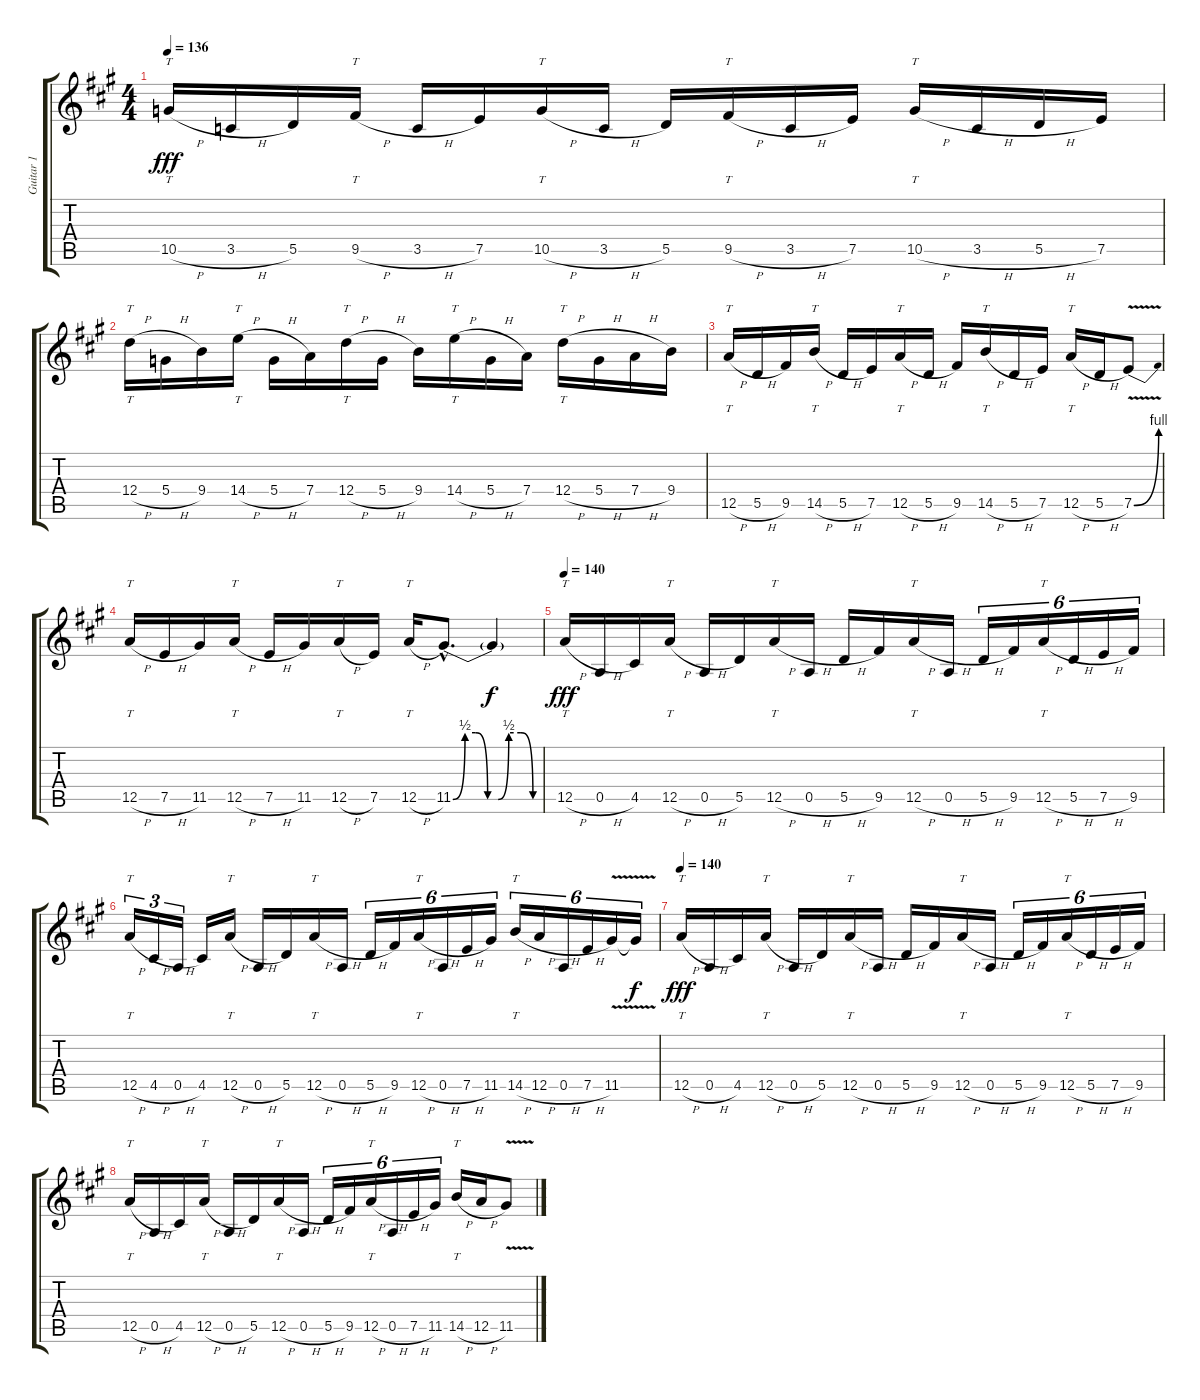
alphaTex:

\track ("Guitar 1" "Guitar 1") {instrument distortionguitar}
\staff {score tabs}
\tuning (E4 B3 G3 D3 A2 E2) {hide}
\ts (4 4)
\tempo 136
\clef g2
\ks a
10.5{h}.16{tt dy fff} 3.5{h}.16 5.5.16 9.5{h}.16{tt} 3.5{h}.16 7.5.16 10.5{h}.16{tt} 3.5{h}.16 5.5.16 9.5{h}.16{tt} 3.5{h}.16 7.5.16 10.5{h}.16{tt} 3.5{h}.16 5.5{h}.16 7.5.16 |
12.4{h}.16{tt} 5.4{h}.16 9.4.16 14.4{h}.16{tt} 5.4{h}.16 7.4.16 12.4{h}.16{tt} 5.4{h}.16 9.4.16 14.4{h}.16{tt} 5.4{h}.16 7.4.16 12.4{h}.16{tt} 5.4{h}.16 7.4{h}.16 9.4.16 |
12.5{h}.16{tt} 5.5{h}.16 9.5.16 14.5{h}.16{tt} 5.5{h}.16 7.5.16 12.5{h}.16{tt} 5.5{h}.16 9.5.16 14.5{h}.16{tt} 5.5{h}.16 7.5.16 12.5{h}.16{tt} 5.5{h}.16 7.5{be (bend 0 0 60 4) v}.8 |
12.5{h}.16{tt} 7.5{h}.16 11.5.16 12.5{h}.16{tt} 7.5{h}.16 11.5.16 12.5{h}.16{tt} 7.5.16 12.5{h}.16{tt} 11.5{be (custom 0 0 8 2 15 2 23 0 30 0 37 2 45 2 53 0 60 0) hac}.8{d} 11.5{t}.4{dy f} |
\tempo 140
12.5{h}.16{tt dy fff} 0.5{h}.16 4.5.16 12.5{h}.16{tt} 0.5{h}.16 5.5.16 12.5{h}.16{tt} 0.5{h}.16 5.5{h}.16 9.5.16 12.5{h}.16{tt} 0.5{h}.16 5.5{h}.16{tu (6 4)} 9.5.16{tu (6 4)} 12.5{h}.16{tt tu (6 4)} 5.5{h}.16{tu (6 4)} 7.5{h}.16{tu (6 4)} 9.5.16{tu (6 4)} |
12.5{h}.16{tt tu (3 2)} 4.5{h}.16{tu (3 2)} 0.5{h}.16{tu (3 2)} 4.5.16 12.5{h}.16{tt} 0.5{h}.16 5.5.16 12.5{h}.16{tt} 0.5{h}.16 5.5{h}.16{tu (6 4)} 9.5.16{tu (6 4)} 12.5{h}.16{tt tu (6 4)} 0.5{h}.16{tu (6 4)} 7.5{h}.16{tu (6 4)} 11.5.16{tu (6 4)} 14.5{h}.16{tt tu (6 4)} 12.5{h}.16{tu (6 4)} 0.5{h}.16{tu (6 4)} 7.5{h}.16{tu (6 4)} 11.5{v}.16{tu (6 4)} 11.5{t}.16{tu (6 4) dy f} |
\tempo 140
12.5{h}.16{tt dy fff} 0.5{h}.16 4.5.16 12.5{h}.16{tt} 0.5{h}.16 5.5.16 12.5{h}.16{tt} 0.5{h}.16 5.5{h}.16 9.5.16 12.5{h}.16{tt} 0.5{h}.16 5.5{h}.16{tu (6 4)} 9.5.16{tu (6 4)} 12.5{h}.16{tt tu (6 4)} 5.5{h}.16{tu (6 4)} 7.5{h}.16{tu (6 4)} 9.5.16{tu (6 4)} |
12.5{h}.16{tt} 0.5{h}.16 4.5.16 12.5{h}.16{tt} 0.5{h}.16 5.5.16 12.5{h}.16{tt} 0.5{h}.16 5.5{h}.16{tu (6 4)} 9.5.16{tu (6 4)} 12.5{h}.16{tt tu (6 4)} 0.5{h}.16{tu (6 4)} 7.5{h}.16{tu (6 4)} 11.5.16{tu (6 4)} 14.5{h}.16{tt} 12.5{h}.16 11.5{v}.8
